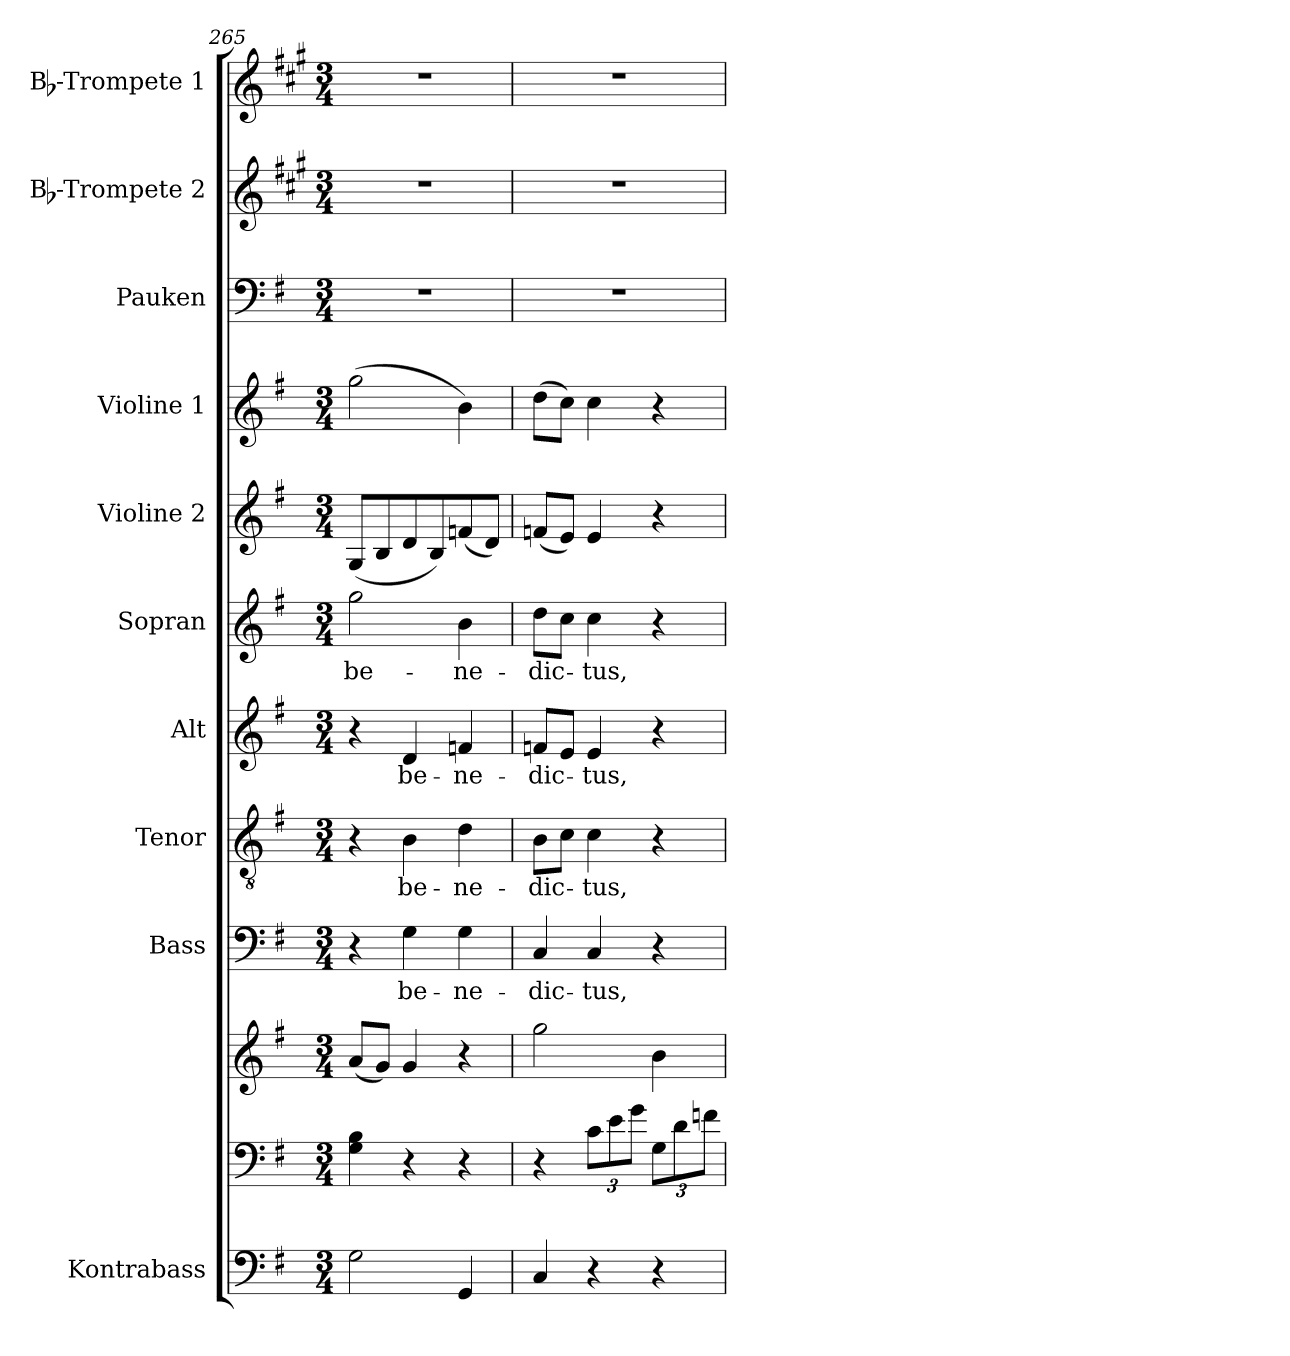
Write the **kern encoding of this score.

**kern	**kern	**kern	**kern	**text	**kern	**text	**kern	**text	**kern	**text	**kern	**kern	**kern	**kern	**kern
*part11	*part10	*part10	*part9	*part9	*part8	*part8	*part7	*part7	*part6	*part6	*part5	*part4	*part3	*part2	*part1
*staff12	*staff11	*staff10	*staff9	*staff9	*staff8	*staff8	*staff7	*staff7	*staff6	*staff6	*staff5	*staff4	*staff3	*staff2	*staff1
*I"Kontrabass	*	*	*I"Bass	*	*I"Tenor	*	*I"Alt	*	*I"Sopran	*	*I"Violine 2	*I"Violine 1	*I"Pauken	*I"Bb-Trompete 2	*I"Bb-Trompete 1
*I'Kb.	*	*	*I'B.	*	*I'T.	*	*I'A.	*	*I'S.	*	*I'Vl. 2	*I'Vl. 1	*I'Pk.	*I'Bb Trp. 2	*I'Bb Trp. 1
*clefF4	*clefF4	*clefG2	*clefF4	*	*clefGv2	*	*clefG2	*	*clefG2	*	*clefG2	*clefG2	*clefF4	*clefG2	*clefG2
*ITrd7c12	*	*	*	*	*	*	*	*	*	*	*	*	*	*ITrd1c2	*ITrd1c2
*k[f#]	*k[f#]	*k[f#]	*k[f#]	*	*k[f#]	*	*k[f#]	*	*k[f#]	*	*k[f#]	*k[f#]	*k[f#]	*k[f#]	*k[f#]
*G:	*G:	*G:	*G:	*	*G:	*	*G:	*	*G:	*	*G:	*G:	*G:	*G:	*G:
*M3/4	*M3/4	*M3/4	*M3/4	*	*M3/4	*	*M3/4	*	*M3/4	*	*M3/4	*M3/4	*M3/4	*M3/4	*M3/4
=265	=265	=265	=265	=265	=265	=265	=265	=265	=265	=265	=265	=265	=265	=265	=265
!	!	!	!	!	!	!	!	!	!	!LO:LY:b	!	!	!	!	!
2GG\	4G\ 4B\	(<8a/L	4r	.	4r	.	4r	.	2gg\	be-	(<8G/L	(>2gg\	2.r	2.r	2.r
.	.	8g/J)	.	.	.	.	.	.	.	.	8B/	.	.	.	.
!	!	!	!	!LO:LY:b	!	!LO:LY:b	!	!LO:LY:b	!	!	!	!	!	!	!
.	4r	4g/	4G\	be-	4B\	be-	4d/	be-	.	.	8d/	.	.	.	.
.	.	.	.	.	.	.	.	.	.	.	8B/)	.	.	.	.
!	!	!	!	!LO:LY:b	!	!LO:LY:b	!	!LO:LY:b	!	!LO:LY:b	!	!	!	!	!
4GGG/	4r	4r	4G\	-ne-	4d\	-ne-	4fn/	-ne-	4b\	-ne-	(<8fn/	4b\)	.	.	.
.	.	.	.	.	.	.	.	.	.	.	8d/J)	.	.	.	.
=266	=266	=266	=266	=266	=266	=266	=266	=266	=266	=266	=266	=266	=266	=266	=266
!	!	!	!	!LO:LY:b	!	!LO:LY:b	!	!LO:LY:b	!	!LO:LY:b	!	!	!	!	!
4CC/	4r	2gg\	4C/	-dic-	8B\L	-dic-	8fn/L	-dic-	8dd\L	-dic-	(<8fn/L	(>8dd\L	2.r	2.r	2.r
.	.	.	.	.	8c\J	.	8e/J	.	8cc\J	.	8e/J)	8cc\J)	.	.	.
*	*Xbrackettup	*	*	*	*	*	*	*	*	*	*	*	*	*	*
!	!	!	!	!LO:LY:b	!	!LO:LY:b	!	!LO:LY:b	!	!LO:LY:b	!	!	!	!	!
4r	12c\L	.	4C/	-tus,	4c\	-tus,	4e/	-tus,	4cc\	-tus,	4e/	4cc\	.	.	.
.	12e\	.	.	.	.	.	.	.	.	.	.	.	.	.	.
.	12g\J	.	.	.	.	.	.	.	.	.	.	.	.	.	.
4r	12G\L	4b\	4r	.	4r	.	4r	.	4r	.	4r	4r	.	.	.
.	12d\	.	.	.	.	.	.	.	.	.	.	.	.	.	.
.	12fn\J	.	.	.	.	.	.	.	.	.	.	.	.	.	.
=	=	=	=	=	=	=	=	=	=	=	=	=	=	=	=
*-	*-	*-	*-	*-	*-	*-	*-	*-	*-	*-	*-	*-	*-	*-	*-
